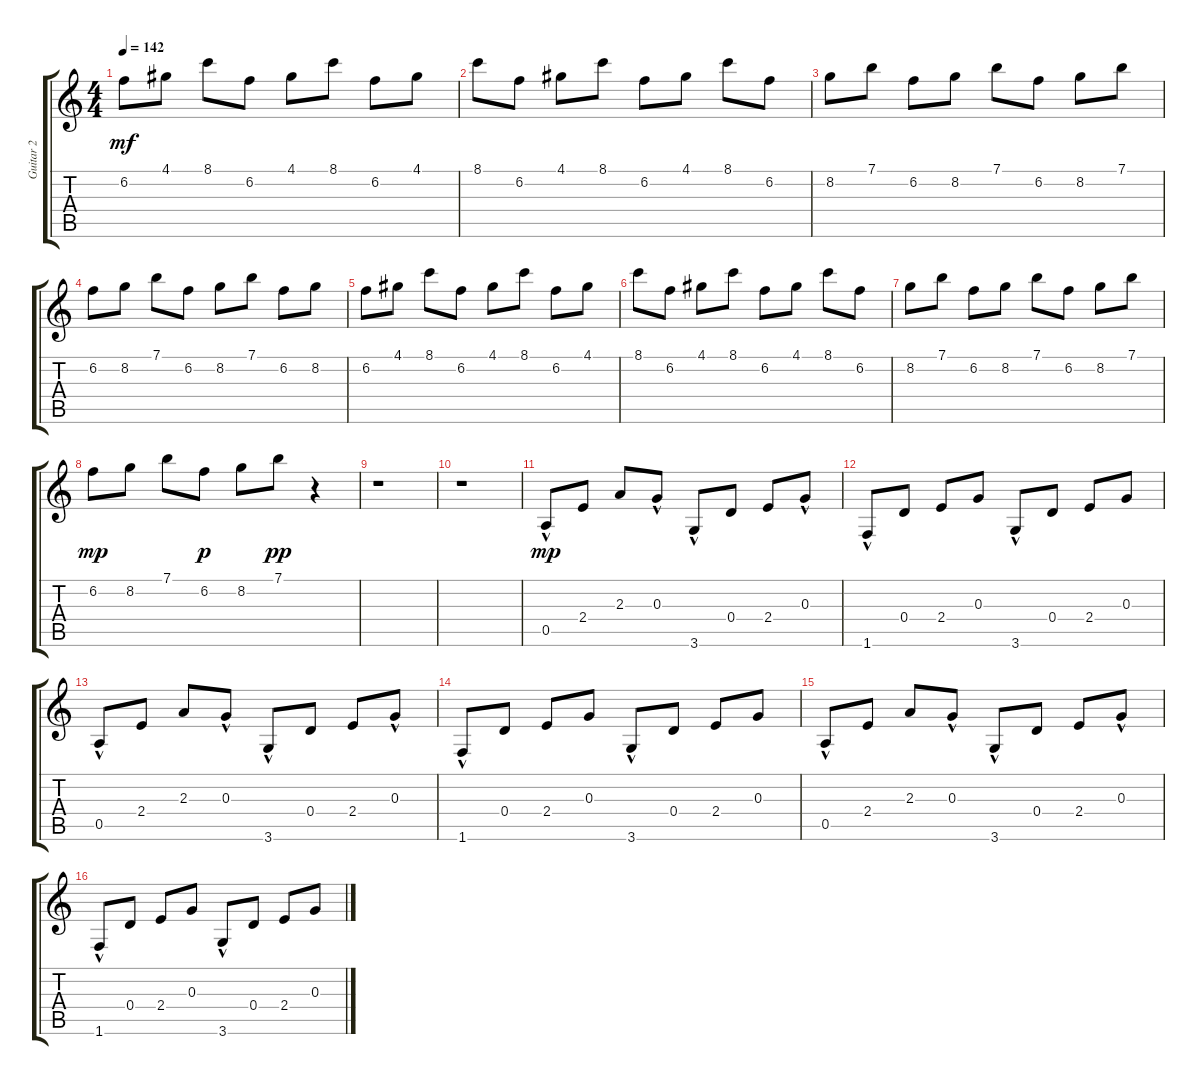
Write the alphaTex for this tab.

\track ("Guitar 2" "Guitar 2") {instrument acousticguitarsteel}
\staff {score tabs}
\tuning (E4 B3 G3 D3 A2 E2) {hide}
\ts (4 4)
\tempo 142
\clef g2
\ks c
6.2.8{dy mf} 4.1.8 8.1.8 6.2.8 4.1.8 8.1.8 6.2.8 4.1.8 |
8.1.8 6.2.8 4.1.8 8.1.8 6.2.8 4.1.8 8.1.8 6.2.8 |
8.2.8 7.1.8 6.2.8 8.2.8 7.1.8 6.2.8 8.2.8 7.1.8 |
6.2.8 8.2.8 7.1.8 6.2.8 8.2.8 7.1.8 6.2.8 8.2.8 |
6.2.8 4.1.8 8.1.8 6.2.8 4.1.8 8.1.8 6.2.8 4.1.8 |
8.1.8 6.2.8 4.1.8 8.1.8 6.2.8 4.1.8 8.1.8 6.2.8 |
8.2.8 7.1.8 6.2.8 8.2.8 7.1.8 6.2.8 8.2.8 7.1.8 |
6.2.8{dy mp} 8.2.8 7.1.8 6.2.8{dy p} 8.2.8 7.1.8{dy pp} r.4 |
r.1 |
r.1 |
0.5{hac}.8{dy mp volume 15} 2.4.8 2.3.8 0.3{hac}.8 3.6{hac}.8 0.4.8 2.4.8 0.3{hac}.8 |
1.6{hac}.8 0.4.8 2.4.8 0.3.8 3.6{hac}.8 0.4.8 2.4.8 0.3.8 |
0.5{hac}.8 2.4.8 2.3.8 0.3{hac}.8 3.6{hac}.8 0.4.8 2.4.8 0.3{hac}.8 |
1.6{hac}.8 0.4.8 2.4.8 0.3.8 3.6{hac}.8 0.4.8 2.4.8 0.3.8 |
0.5{hac}.8 2.4.8 2.3.8 0.3{hac}.8 3.6{hac}.8 0.4.8 2.4.8 0.3{hac}.8 |
1.6{hac}.8 0.4.8 2.4.8 0.3.8 3.6{hac}.8 0.4.8 2.4.8 0.3.8
